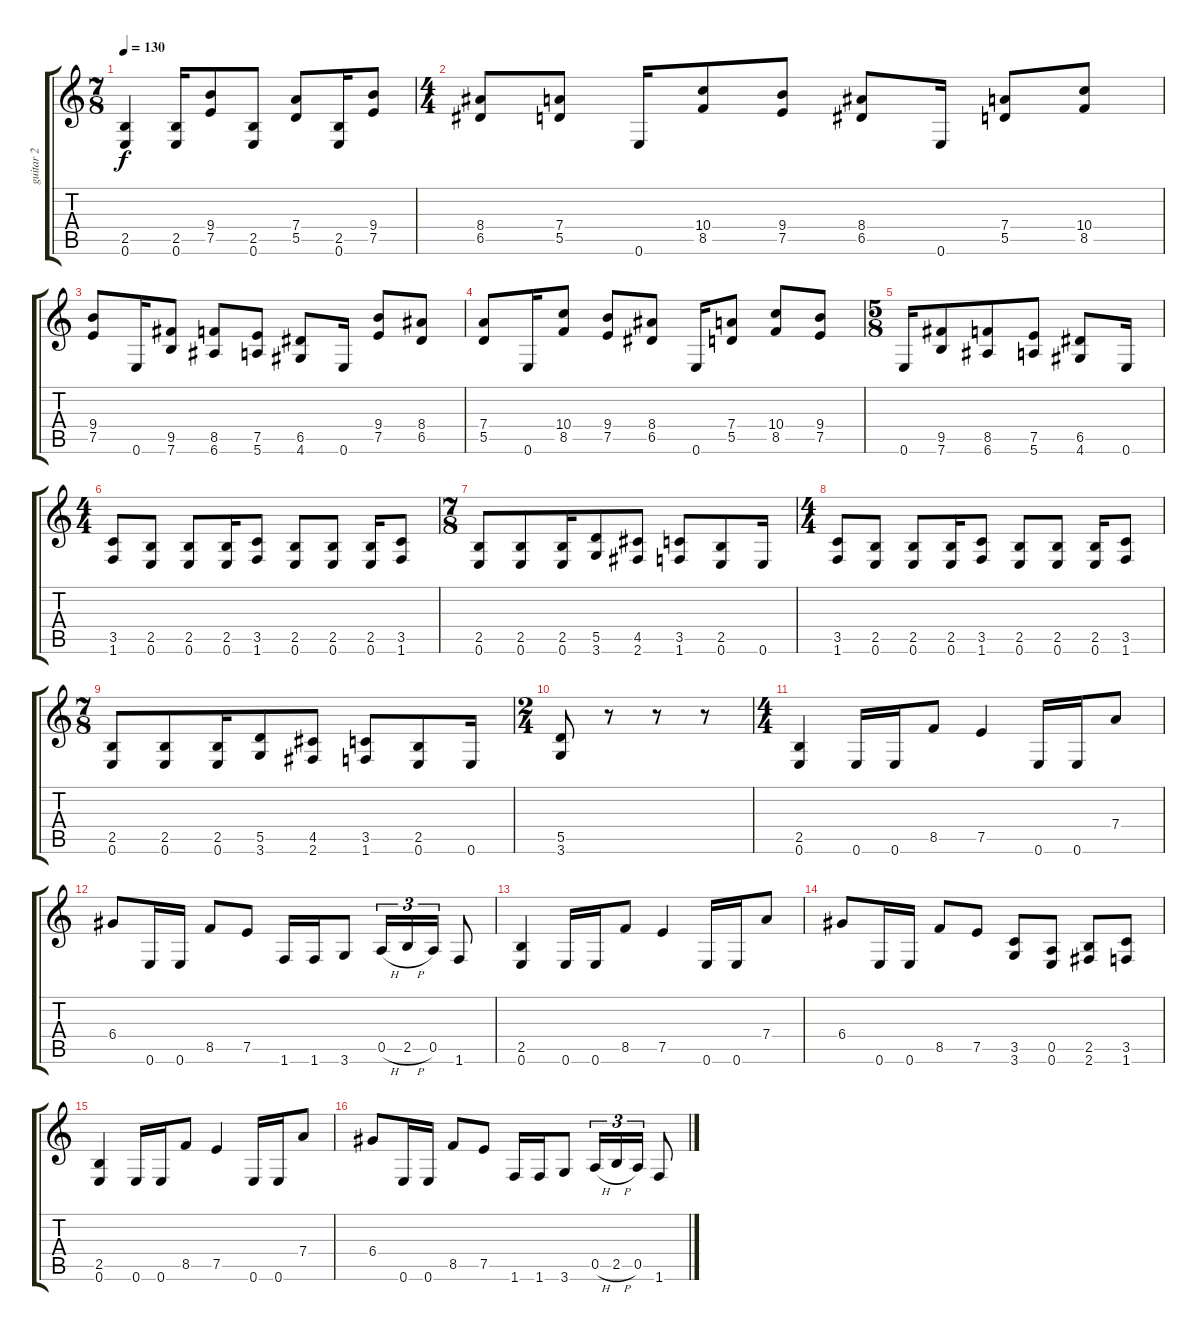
\track ("guitar 2" "guitar 2") {instrument distortionguitar}
\staff {score tabs}
\tuning (E4 B3 G3 D3 A2 E2) {hide}
\ts (7 8)
\tempo 130
\clef g2
\ks c
(2.5 0.6).4{dy f} (2.5 0.6).16 (9.4 7.5).8 (2.5 0.6).8 (7.4 5.5).8 (2.5 0.6).16 (9.4 7.5).8 |
\ts (4 4)
(8.4 6.5).8 (7.4 5.5).8 0.6.16 (10.4 8.5).8 (9.4 7.5).8 (8.4 6.5).8 0.6.16 (7.4 5.5).8 (10.4 8.5).8 |
(9.4 7.5).8 0.6.16 (9.5 7.6).8 (8.5 6.6).8 (7.5 5.6).8 (6.5 4.6).8 0.6.16 (9.4 7.5).8 (8.4 6.5).8 |
(7.4 5.5).8 0.6.16 (10.4 8.5).8 (9.4 7.5).8 (8.4 6.5).8 0.6.16 (7.4 5.5).8 (10.4 8.5).8 (9.4 7.5).8 |
\ts (5 8)
0.6.16 (9.5 7.6).8 (8.5 6.6).8 (7.5 5.6).8 (6.5 4.6).8 0.6.16 |
\ts (4 4)
(3.5 1.6).8 (2.5 0.6).8 (2.5 0.6).8 (2.5 0.6).16 (3.5 1.6).8 (2.5 0.6).8 (2.5 0.6).8 (2.5 0.6).16 (3.5 1.6).8 |
\ts (7 8)
(2.5 0.6).8 (2.5 0.6).8 (2.5 0.6).16 (5.5 3.6).8 (4.5 2.6).8 (3.5 1.6).8 (2.5 0.6).8 0.6.16 |
\ts (4 4)
(3.5 1.6).8 (2.5 0.6).8 (2.5 0.6).8 (2.5 0.6).16 (3.5 1.6).8 (2.5 0.6).8 (2.5 0.6).8 (2.5 0.6).16 (3.5 1.6).8 |
\ts (7 8)
(2.5 0.6).8 (2.5 0.6).8 (2.5 0.6).16 (5.5 3.6).8 (4.5 2.6).8 (3.5 1.6).8 (2.5 0.6).8 0.6.16 |
\ts (2 4)
(5.5 3.6).8 r.8 r.8 r.8 |
\ts (4 4)
(2.5 0.6).4 0.6.16 0.6.16 8.5.8 7.5.4 0.6.16 0.6.16 7.4.8 |
6.4.8 0.6.16 0.6.16 8.5.8 7.5.8 1.6.16 1.6.16 3.6.8 0.5{h}.16{tu (3 2)} 2.5{h}.16{tu (3 2)} 0.5.16{tu (3 2)} 1.6.8 |
(2.5 0.6).4 0.6.16 0.6.16 8.5.8 7.5.4 0.6.16 0.6.16 7.4.8 |
6.4.8 0.6.16 0.6.16 8.5.8 7.5.8 (3.5 3.6).8 (0.5 0.6).8 (2.5 2.6).8 (3.5 1.6).8 |
(2.5 0.6).4 0.6.16 0.6.16 8.5.8 7.5.4 0.6.16 0.6.16 7.4.8 |
6.4.8 0.6.16 0.6.16 8.5.8 7.5.8 1.6.16 1.6.16 3.6.8 0.5{h}.16{tu (3 2)} 2.5{h}.16{tu (3 2)} 0.5.16{tu (3 2)} 1.6.8
